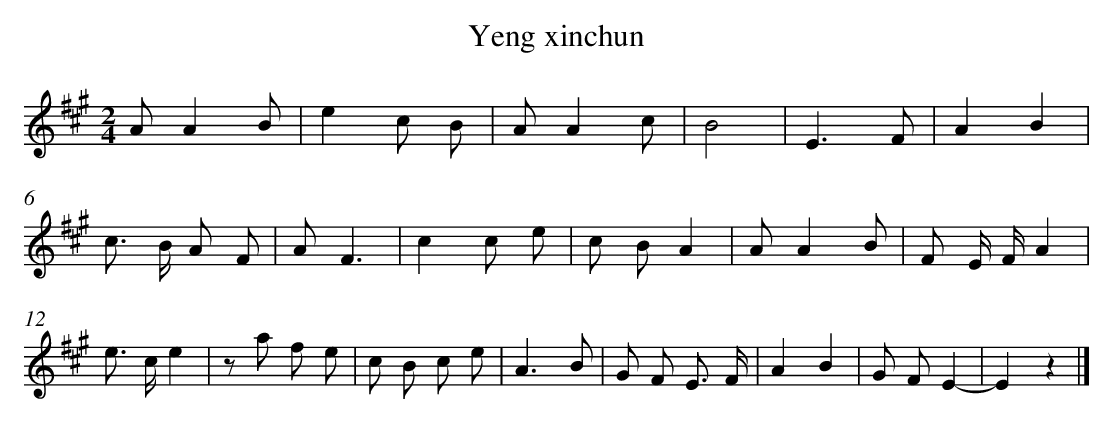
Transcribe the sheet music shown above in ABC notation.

X:1
T: Yeng xinchun
L: 1/8
M: 2/4
K: A
AA2B [I:setbarnb 1]|
e2c B |
AA2c |
B4 |
E3F |
A2B2 |
c> B A F |
AF3 |
c2c e |
c BA2 |
AA2B |
F E/ F/A2 |
e> ce2 |
z a f e |
c B c e |
A3B |
G F E3/ F/ |
A2B2 |
G FE2- |
E2z2 |]
